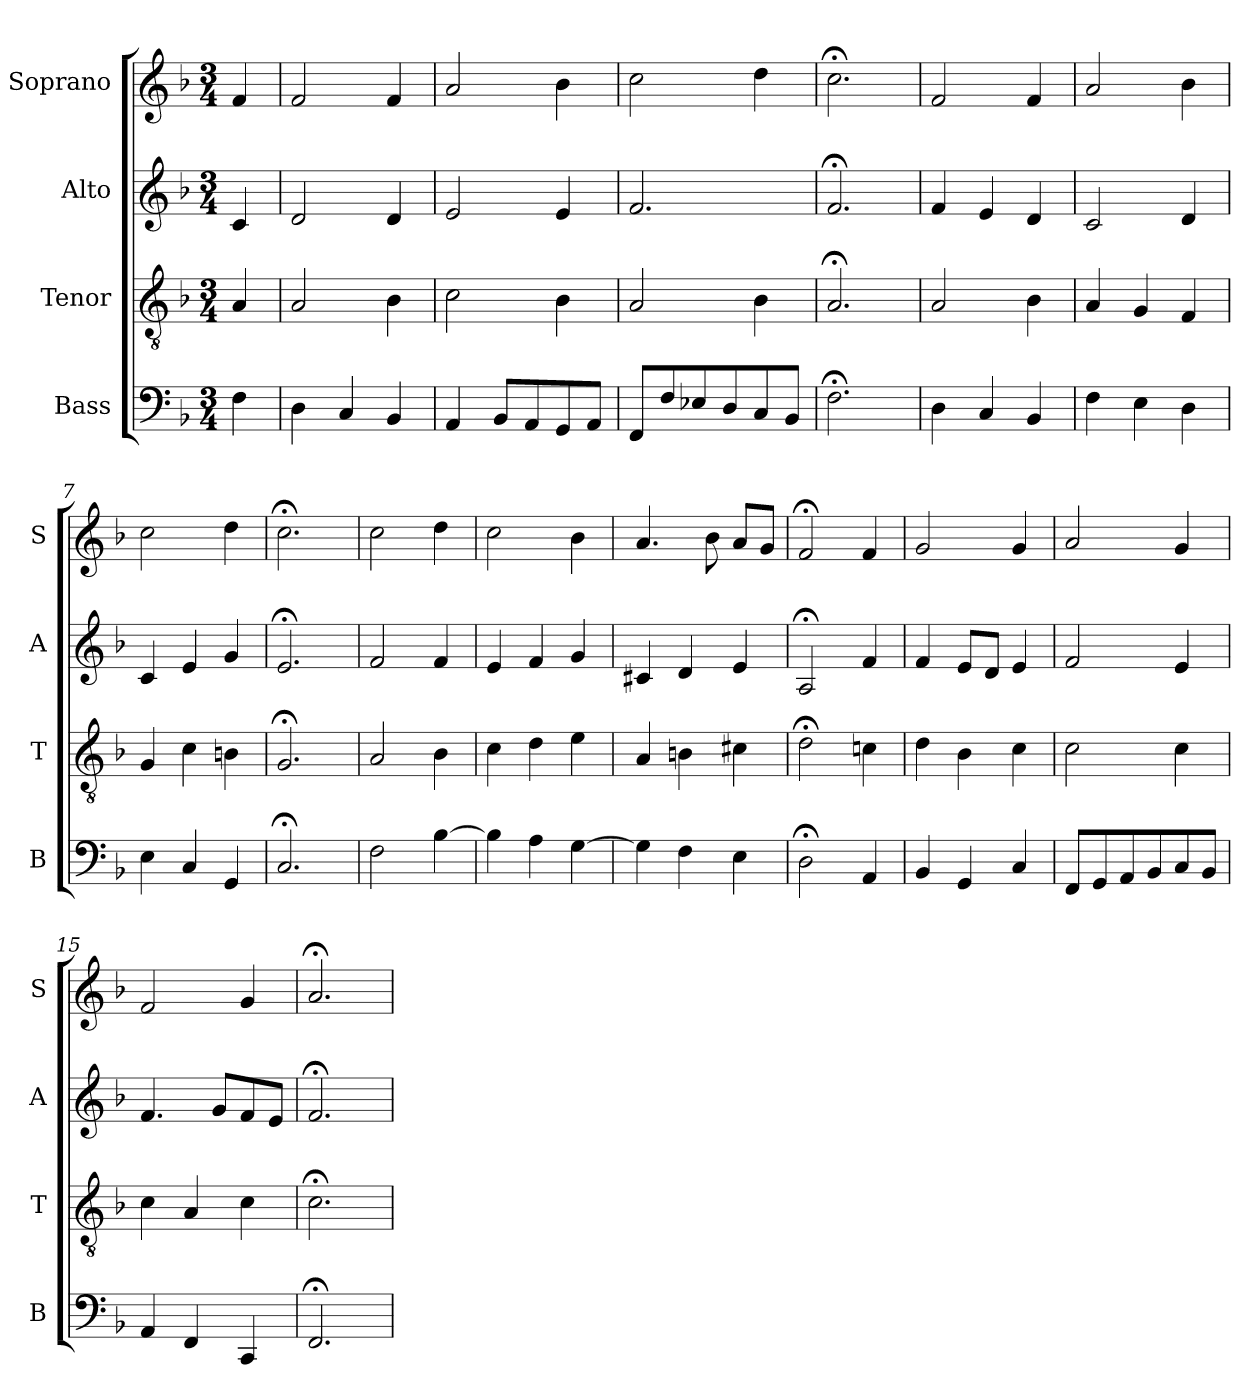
**kern	**kern	**kern	**kern
*part4	*part3	*part2	*part1
*staff4	*staff3	*staff2	*staff1
*I"Bass	*I"Tenor	*I"Alto	*I"Soprano
*I'B	*I'T	*I'A	*I'S
*clefF4	*clefGv2	*clefG2	*clefG2
*k[b-]	*k[b-]	*k[b-]	*k[b-]
*F:	*F:	*F:	*F:
*M3/4	*M3/4	*M3/4	*M3/4
*MM100	*MM100	*MM100	*MM100
=	=	=	=
4F	4A	4c	4f
=1	=1	=1	=1
4D	2A	2d	2f
4C	.	.	.
4BB-	4B-	4d	4f
=2	=2	=2	=2
4AA	2c	2e	2a
8BB-L	.	.	.
8AA	.	.	.
8GG	4B-	4e	4b-
8AAJ	.	.	.
=3	=3	=3	=3
8FFL	2A	2.f	2cc
8F	.	.	.
8E-X	.	.	.
8D	.	.	.
8C	4B-	.	4dd
8BB-J	.	.	.
=4	=4	=4	=4
2.F;<	2.A;<	2.f;<	2.cc;<
=5	=5	=5	=5
4D	2A	4f	2f
4C	.	4e	.
4BB-	4B-	4d	4f
=6	=6	=6	=6
4F	4A	2c	2a
4E	4G	.	.
4D	4F	4d	4b-
=7	=7	=7	=7
4E	4G	4c	2cc
4C	4c	4e	.
4GG	4Bn	4g	4dd
=8	=8	=8	=8
2.C;<	2.G;<	2.e;<	2.cc;<
=9	=9	=9	=9
2F	2A	2f	2cc
[4B-	4B-	4f	4dd
=10	=10	=10	=10
4B-]	4c	4e	2cc
4A	4d	4f	.
[4G	4e	4g	4b-
=11	=11	=11	=11
4G]	4A	4c#X	4.a
4F	4Bn	4d	.
.	.	.	8b-
4E	4c#X	4e	8aL
.	.	.	8gJ
=12	=12	=12	=12
2D;<	2d;<	2A;<	2f;<
4AA	4cn	4f	4f
=13	=13	=13	=13
4BB-	4d	4f	2g
4GG	4B-	8eL	.
.	.	8dJ	.
4C	4c	4e	4g
=14	=14	=14	=14
8FFL	2c	2f	2a
8GG	.	.	.
8AA	.	.	.
8BB-	.	.	.
8C	4c	4e	4g
8BB-J	.	.	.
=15	=15	=15	=15
4AA	4c	4.f	2f
4FF	4A	.	.
.	.	8gL	.
4CC	4c	8f	4g
.	.	8eJ	.
=16	=16	=16	=16
2.FF;<	2.c;<	2.f;<	2.a;<
=	=	=	=
*-	*-	*-	*-
